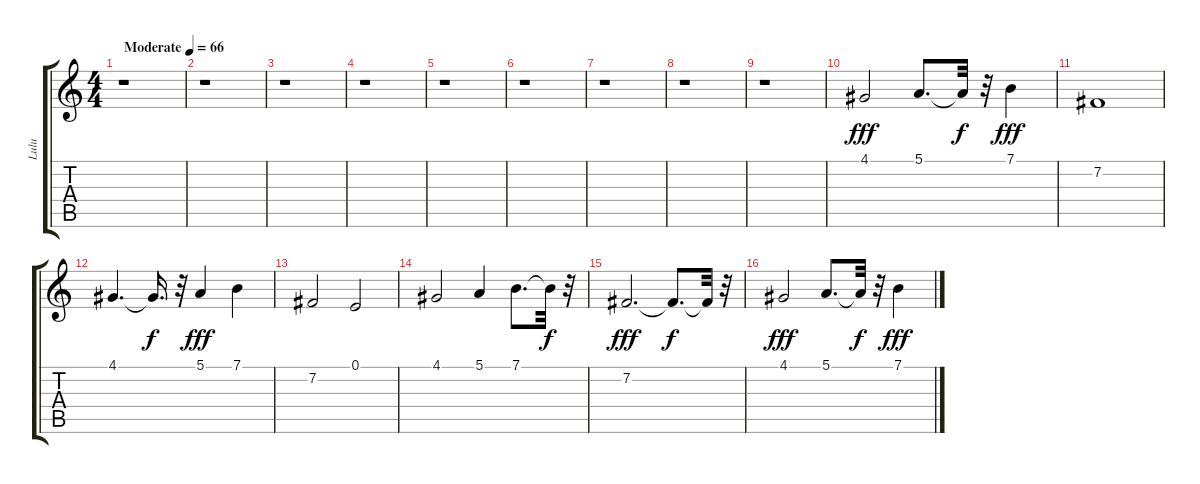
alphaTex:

\track ("Lulu" "Lulu") {instrument acousticgrandpiano}
\staff {score tabs}
\tuning (E4 B3 G3 D3 A2 E2) {hide}
\ts (4 4)
\tempo (66 "Moderate")
\clef g2
\ks c
r.1{dy fff instrument acousticgrandpiano} |
r.1 |
r.1 |
r.1 |
r.1 |
r.1 |
r.1 |
r.1 |
r.1 |
4.1.2{volume 10} 5.1.8{d volume 12} 5.1{t}.32{dy f} r.32 7.1.4{dy fff} |
7.2.1{volume 12} |
4.1.4{d volume 12} 4.1{t}.16{d dy f} r.32 5.1.4{dy fff volume 12} 7.1.4 |
7.2.2{volume 12} 0.1.2{volume 12} |
4.1.2{volume 10} 5.1.4{volume 12} 7.1.8{d} 7.1{t}.32{dy f} r.32 |
7.2.2{d dy fff volume 12} 7.2{t}.8{d dy f} 7.2{t}.32 r.32 |
4.1.2{dy fff volume 8} 5.1.8{d volume 12} 5.1{t}.32{dy f} r.32 7.1.4{dy fff}
